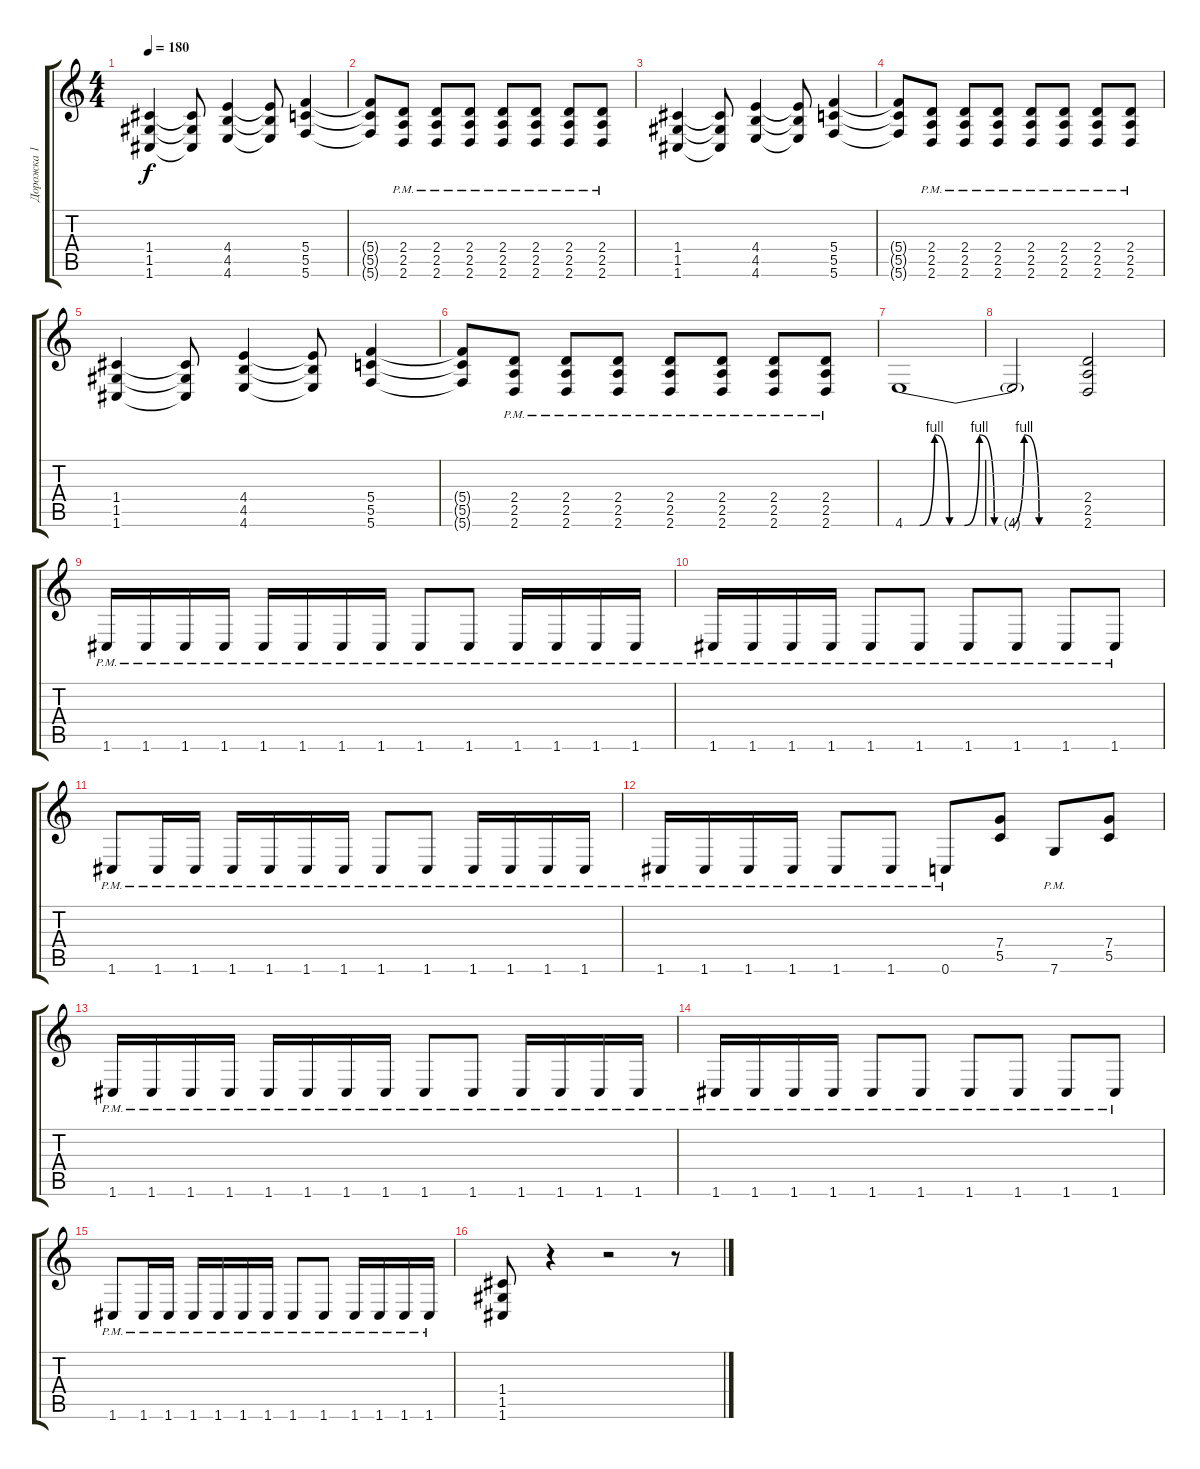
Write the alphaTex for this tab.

\track ("Дорожка 1" "Дорожка 1") {instrument overdrivenguitar}
\staff {score tabs}
\tuning (D4 A3 F3 C3 G2 C2) {hide}
\ts (4 4)
\tempo 180
\clef g2
\ks c
(1.4 1.5 1.6).4{dy f} (1.4{t} 1.5{t} 1.6{t}).8 (4.4 4.5 4.6).4 (4.4{t} 4.5{t} 4.6{t}).8 (5.4 5.5 5.6).4 |
(5.4{t} 5.5{t} 5.6{t}).8 (2.4{pm} 2.5{pm} 2.6{pm}).8 (2.4{pm} 2.5{pm} 2.6{pm}).8 (2.4{pm} 2.5{pm} 2.6{pm}).8 (2.4{pm} 2.5{pm} 2.6{pm}).8 (2.4{pm} 2.5{pm} 2.6{pm}).8 (2.4{pm} 2.5{pm} 2.6{pm}).8 (2.4{pm} 2.5{pm} 2.6{pm}).8 |
(1.4 1.5 1.6).4 (1.4{t} 1.5{t} 1.6{t}).8 (4.4 4.5 4.6).4 (4.4{t} 4.5{t} 4.6{t}).8 (5.4 5.5 5.6).4 |
(5.4{t} 5.5{t} 5.6{t}).8 (2.4{pm} 2.5{pm} 2.6{pm}).8 (2.4{pm} 2.5{pm} 2.6{pm}).8 (2.4{pm} 2.5{pm} 2.6{pm}).8 (2.4{pm} 2.5{pm} 2.6{pm}).8 (2.4{pm} 2.5{pm} 2.6{pm}).8 (2.4{pm} 2.5{pm} 2.6{pm}).8 (2.4{pm} 2.5{pm} 2.6{pm}).8 |
(1.4 1.5 1.6).4 (1.4{t} 1.5{t} 1.6{t}).8 (4.4 4.5 4.6).4 (4.4{t} 4.5{t} 4.6{t}).8 (5.4 5.5 5.6).4 |
(5.4{t} 5.5{t} 5.6{t}).8 (2.4{pm} 2.5{pm} 2.6{pm}).8 (2.4{pm} 2.5{pm} 2.6{pm}).8 (2.4{pm} 2.5{pm} 2.6{pm}).8 (2.4{pm} 2.5{pm} 2.6{pm}).8 (2.4{pm} 2.5{pm} 2.6{pm}).8 (2.4{pm} 2.5{pm} 2.6{pm}).8 (2.4{pm} 2.5{pm} 2.6{pm}).8 |
4.6{be (custom 0 0 5 0 10 4 15 0 20 0 25 4 30 0 35 0 40 4 45 0 60 0)}.1 |
4.6{t}.2 (2.4 2.5 2.6).2 |
1.6{pm}.16 1.6{pm}.16 1.6{pm}.16 1.6{pm}.16 1.6{pm}.16 1.6{pm}.16 1.6{pm}.16 1.6{pm}.16 1.6{pm}.8 1.6{pm}.8 1.6{pm}.16 1.6{pm}.16 1.6{pm}.16 1.6{pm}.16 |
1.6{pm}.16 1.6{pm}.16 1.6{pm}.16 1.6{pm}.16 1.6{pm}.8 1.6{pm}.8 1.6{pm}.8 1.6{pm}.8 1.6{pm}.8 1.6{pm}.8 |
1.6{pm}.8 1.6{pm}.16 1.6{pm}.16 1.6{pm}.16 1.6{pm}.16 1.6{pm}.16 1.6{pm}.16 1.6{pm}.8 1.6{pm}.8 1.6{pm}.16 1.6{pm}.16 1.6{pm}.16 1.6{pm}.16 |
1.6{pm}.16 1.6{pm}.16 1.6{pm}.16 1.6{pm}.16 1.6{pm}.8 1.6{pm}.8 0.6{pm}.8 (7.4 5.5).8 7.6{pm}.8 (7.4 5.5).8 |
1.6{pm}.16 1.6{pm}.16 1.6{pm}.16 1.6{pm}.16 1.6{pm}.16 1.6{pm}.16 1.6{pm}.16 1.6{pm}.16 1.6{pm}.8 1.6{pm}.8 1.6{pm}.16 1.6{pm}.16 1.6{pm}.16 1.6{pm}.16 |
1.6{pm}.16 1.6{pm}.16 1.6{pm}.16 1.6{pm}.16 1.6{pm}.8 1.6{pm}.8 1.6{pm}.8 1.6{pm}.8 1.6{pm}.8 1.6{pm}.8 |
1.6{pm}.8 1.6{pm}.16 1.6{pm}.16 1.6{pm}.16 1.6{pm}.16 1.6{pm}.16 1.6{pm}.16 1.6{pm}.8 1.6{pm}.8 1.6{pm}.16 1.6{pm}.16 1.6{pm}.16 1.6{pm}.16 |
(1.4 1.5 1.6).8 r.4 r.2 r.8
